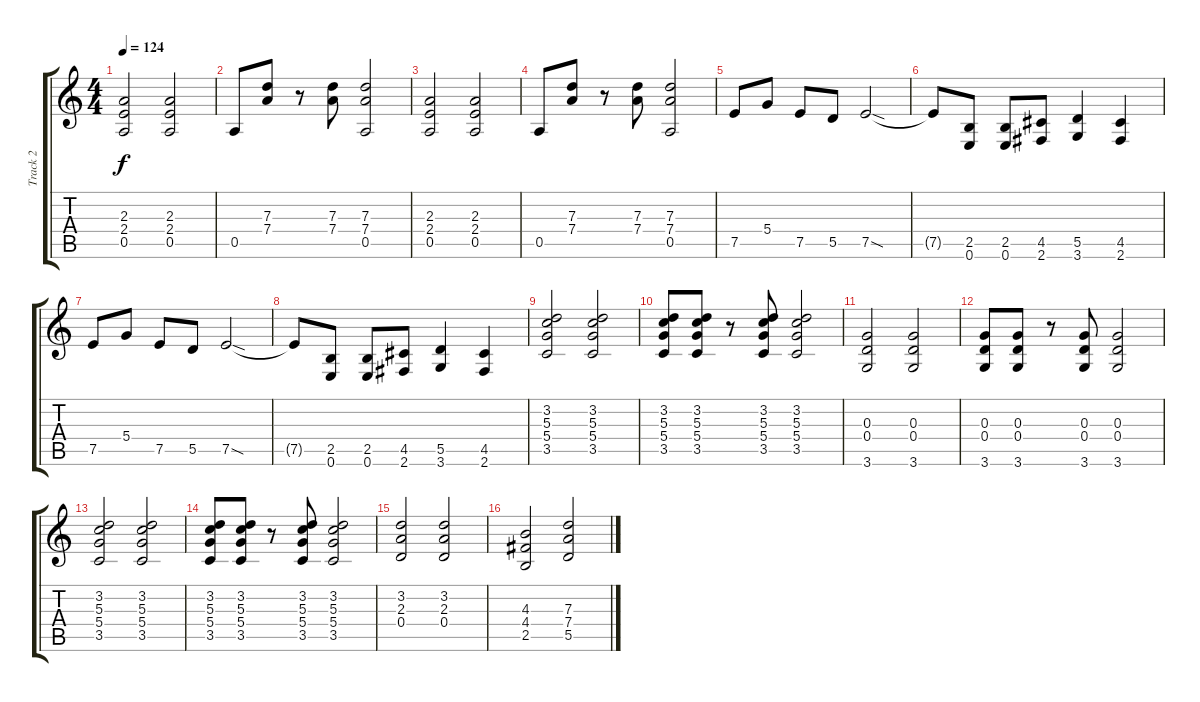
\track ("Track 2" "Track 2") {instrument distortionguitar}
\staff {score tabs}
\tuning (E4 B3 G3 D3 A2 E2) {hide}
\ts (4 4)
\tempo 124
\clef g2
\ks c
(2.3 2.4 0.5).2{dy f} (2.3 2.4 0.5).2 |
0.5.8 (7.3 7.4).8 r.8 (7.3 7.4).8 (7.3 7.4 0.5).2 |
(2.3 2.4 0.5).2 (2.3 2.4 0.5).2 |
0.5.8 (7.3 7.4).8 r.8 (7.3 7.4).8 (7.3 7.4 0.5).2 |
7.5.8 5.4.8 7.5.8 5.5.8 7.5{sod}.2 |
7.5{t}.8 (2.5 0.6).8 (2.5 0.6).8 (4.5 2.6).8 (5.5 3.6).4 (4.5 2.6).4 |
7.5.8 5.4.8 7.5.8 5.5.8 7.5{sod}.2 |
7.5{t}.8 (2.5 0.6).8 (2.5 0.6).8 (4.5 2.6).8 (5.5 3.6).4 (4.5 2.6).4 |
(3.2 5.3 5.4 3.5).2 (3.2 5.3 5.4 3.5).2 |
(3.2 5.3 5.4 3.5).8 (3.2 5.3 5.4 3.5).8 r.8 (3.2 5.3 5.4 3.5).8 (3.2 5.3 5.4 3.5).2 |
(0.3 0.4 3.6).2 (0.3 0.4 3.6).2 |
(0.3 0.4 3.6).8 (0.3 0.4 3.6).8 r.8 (0.3 0.4 3.6).8 (0.3 0.4 3.6).2 |
(3.2 5.3 5.4 3.5).2 (3.2 5.3 5.4 3.5).2 |
(3.2 5.3 5.4 3.5).8 (3.2 5.3 5.4 3.5).8 r.8 (3.2 5.3 5.4 3.5).8 (3.2 5.3 5.4 3.5).2 |
(3.2 2.3 0.4).2 (3.2 2.3 0.4).2 |
(4.3 4.4 2.5).2 (7.3 7.4 5.5).2
